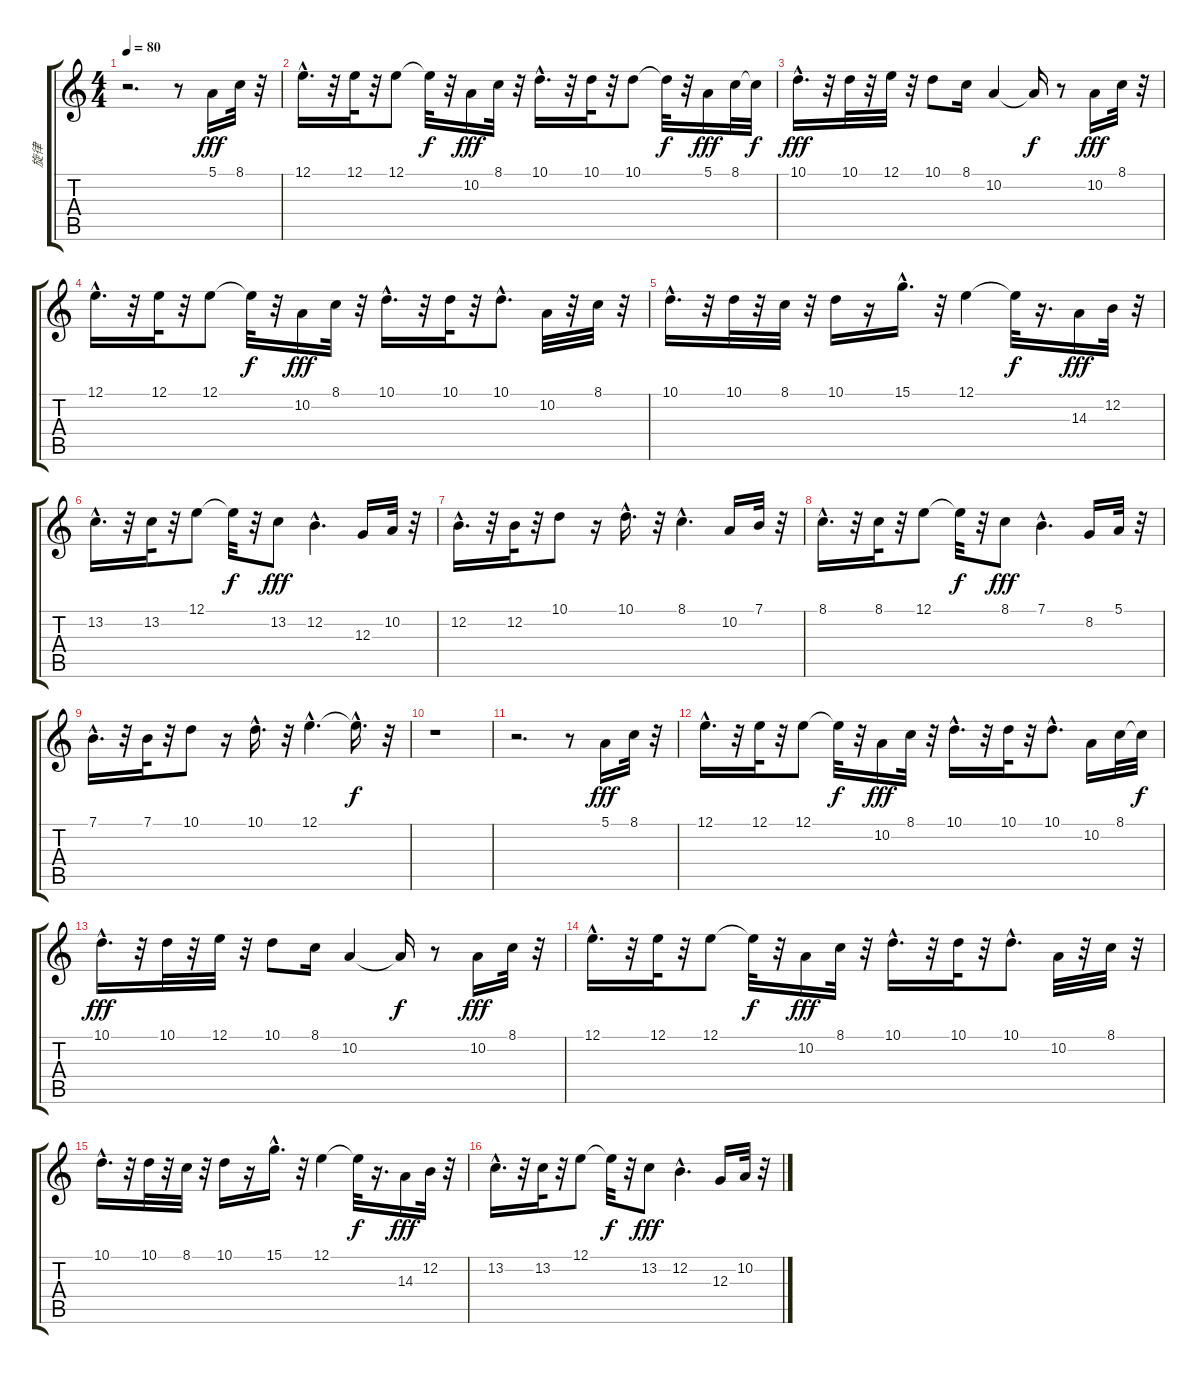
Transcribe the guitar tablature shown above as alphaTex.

\track ("旋律" "旋律") {instrument voiceoohs}
\staff {score tabs}
\tuning (E4 B3 G3 D3 A2 E2) {hide}
\ts (4 4)
\tempo 80
\clef g2
\ks c
r.2{d dy fff} r.8 5.1.16 8.1.32 r.32 |
12.1{hac}.16{d} r.32 12.1.32 r.32 12.1.8 12.1{t}.32{dy f} r.32 10.2.16{dy fff} 8.1.32 r.32 10.1{hac}.16{d} r.32 10.1.32 r.32 10.1.8 10.1{t}.32{dy f} r.32 5.1.16{dy fff} 8.1.32 8.1{t}.32{dy f} |
10.1{hac}.16{d dy fff} r.32 10.1.32 r.32 12.1.32 r.32 10.1.8 8.1.16 10.2.4 10.2{t}.16{dy f} r.8 10.2.16{dy fff} 8.1.32 r.32 |
12.1{hac}.16{d} r.32 12.1.32 r.32 12.1.8 12.1{t}.32{dy f} r.32 10.2.16{dy fff} 8.1.32 r.32 10.1{hac}.16{d} r.32 10.1.32 r.32 10.1{hac}.8{d} 10.2.32 r.32 8.1.32 r.32 |
10.1{hac}.16{d} r.32 10.1.32 r.32 8.1.32 r.32 10.1.16 r.16 15.1{hac}.16{d} r.32 12.1.4 12.1{t}.32{dy f} r.16{d} 14.3.16{dy fff} 12.2.32 r.32 |
13.2{hac}.16{d} r.32 13.2.32 r.32 12.1.8 12.1{t}.32{dy f} r.32 13.2.8{dy fff} 12.2{hac}.4{d} 12.3.16 10.2.32 r.32 |
12.2{hac}.16{d} r.32 12.2.32 r.32 10.1.8 r.16 10.1{hac}.16{d} r.32 8.1{hac}.4{d} 10.2.16 7.1.32 r.32 |
8.1{hac}.16{d} r.32 8.1.32 r.32 12.1.8 12.1{t}.32{dy f} r.32 8.1.8{dy fff} 7.1{hac}.4{d} 8.2.16 5.1.32 r.32 |
7.1{hac}.16{d} r.32 7.1.32 r.32 10.1.8 r.16 10.1{hac}.16{d} r.32 12.1{hac}.4{d} 12.1{hac t}.16{d dy f} r.32 |
r.1 |
r.2{d} r.8 5.1.16{dy fff} 8.1.32 r.32 |
12.1{hac}.16{d} r.32 12.1.32 r.32 12.1.8 12.1{t}.32{dy f} r.32 10.2.16{dy fff} 8.1.32 r.32 10.1{hac}.16{d} r.32 10.1.32 r.32 10.1{hac}.8{d} 10.2.16 8.1.32 8.1{t}.32{dy f} |
10.1{hac}.16{d dy fff} r.32 10.1.32 r.32 12.1.32 r.32 10.1.8 8.1.16 10.2.4 10.2{t}.16{dy f} r.8 10.2.16{dy fff} 8.1.32 r.32 |
12.1{hac}.16{d} r.32 12.1.32 r.32 12.1.8 12.1{t}.32{dy f} r.32 10.2.16{dy fff} 8.1.32 r.32 10.1{hac}.16{d} r.32 10.1.32 r.32 10.1{hac}.8{d} 10.2.32 r.32 8.1.32 r.32 |
10.1{hac}.16{d} r.32 10.1.32 r.32 8.1.32 r.32 10.1.16 r.16 15.1{hac}.16{d} r.32 12.1.4 12.1{t}.32{dy f} r.16{d} 14.3.16{dy fff} 12.2.32 r.32 |
13.2{hac}.16{d} r.32 13.2.32 r.32 12.1.8 12.1{t}.32{dy f} r.32 13.2.8{dy fff} 12.2{hac}.4{d} 12.3.16 10.2.32 r.32
